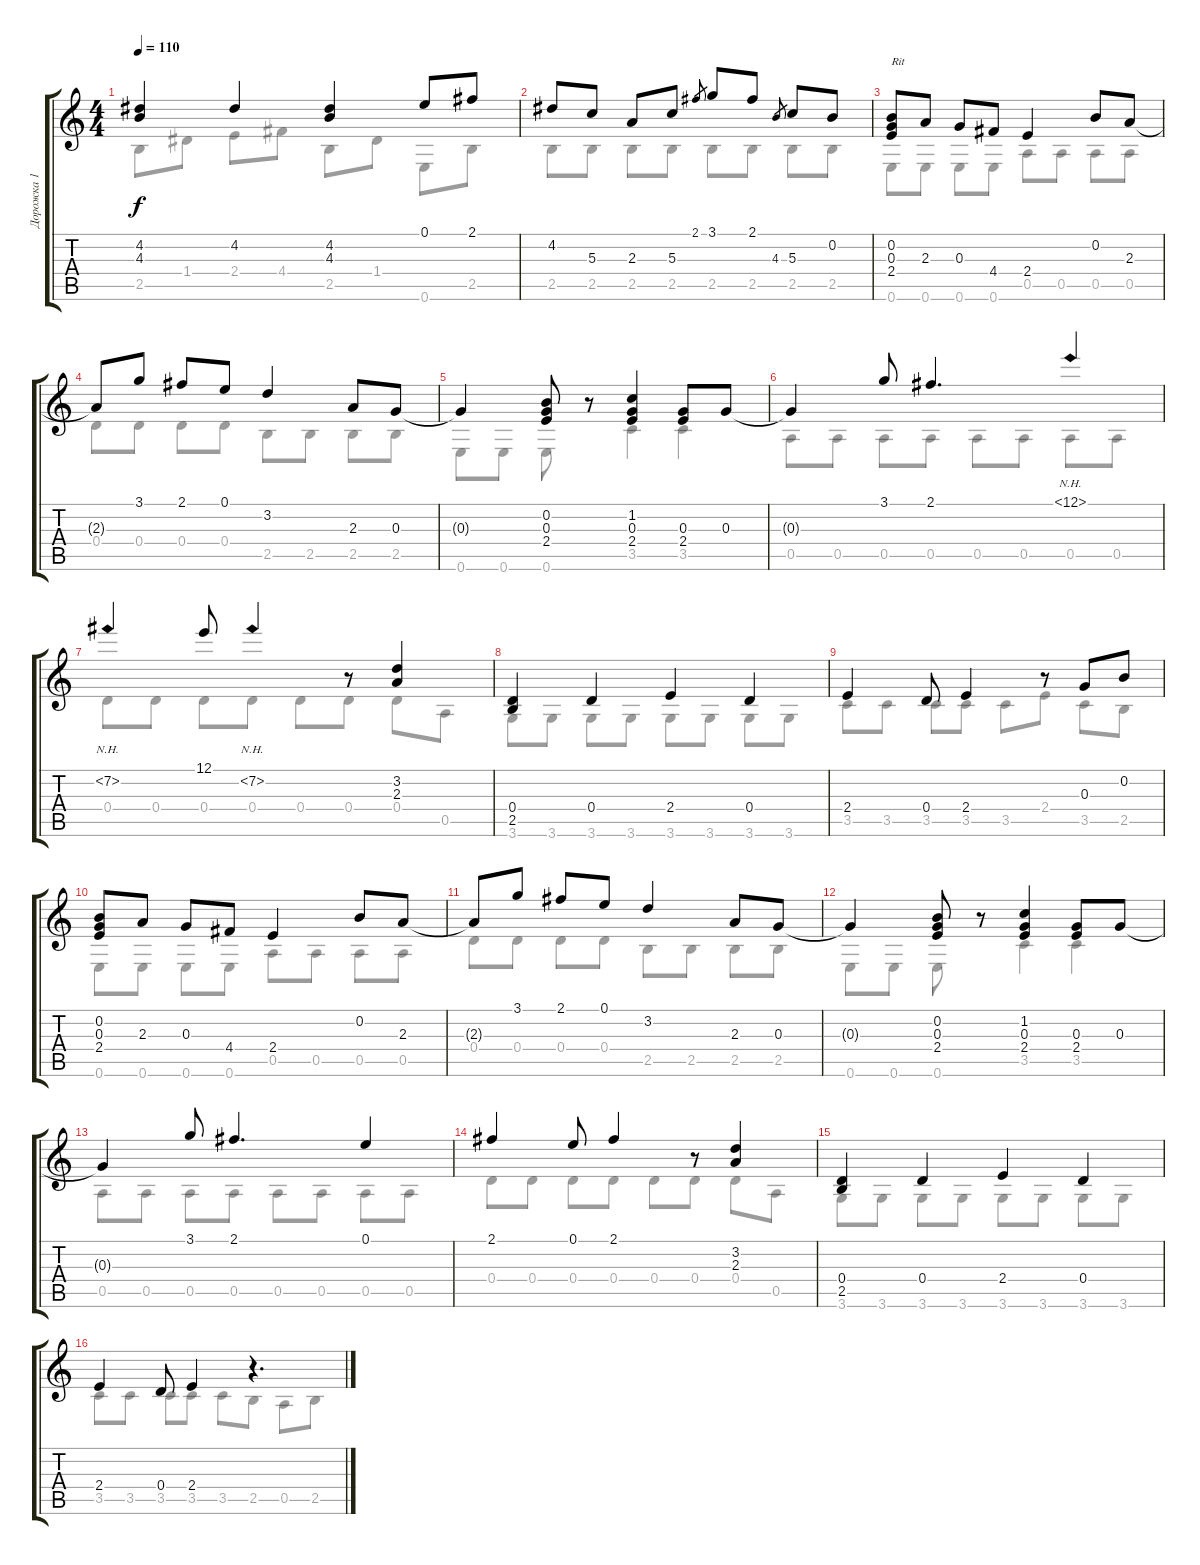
\track ("Дорожка 1" "Дорожка 1") {instrument acousticguitarsteel}
\staff {score tabs}
\tuning (E4 B3 G3 D3 A2 E2) {hide}
\voice
\ts (4 4)
\tempo 110
\clef g2
\ks c
(4.2 4.3).4{dy f} 4.2.4 (4.2 4.3).4 0.1.8 2.1.8 |
4.2.8 5.3.8 2.3.8 5.3.8 2.1.8{gr} 3.1.8 2.1.8 4.3.8{gr} 5.3.8 0.2.8 |
(0.2 0.3 2.4).8{txt "Rit"} 2.3.8 0.3.8 4.4.8 2.4.4 0.2.8 2.3.8 |
2.3{t}.8 3.1.8 2.1.8 0.1.8 3.2.4 2.3.8 0.3.8 |
0.3{t}.4 (0.2 0.3 2.4).8 r.8 (1.2 0.3 2.4).4 (0.3 2.4).8 0.3.8 |
0.3{t}.4 3.1.8 2.1.4{d} 12.1{nh}.4 |
7.2{nh}.4 12.1.8 7.2{nh}.4 r.8 (3.2 2.3).4 |
(0.4 2.5).4 0.4.4 2.4.4 0.4.4 |
2.4.4 0.4.8 2.4.4 r.8 0.3.8 0.2.8 |
(0.2 0.3 2.4).8 2.3.8 0.3.8 4.4.8 2.4.4 0.2.8 2.3.8 |
2.3{t}.8 3.1.8 2.1.8 0.1.8 3.2.4 2.3.8 0.3.8 |
0.3{t}.4 (0.2 0.3 2.4).8 r.8 (1.2 0.3 2.4).4 (0.3 2.4).8 0.3.8 |
0.3{t}.4 3.1.8 2.1.4{d} 0.1.4 |
2.1.4 0.1.8 2.1.4 r.8 (3.2 2.3).4 |
(0.4 2.5).4 0.4.4 2.4.4 0.4.4 |
2.4.4 0.4.8 2.4.4 r.4{d}
\voice
\clef g2
\ottava regular
\simile none
\ks c
2.5.8{dy f} 1.4.8 2.4.8 4.4.8 2.5.8 1.4.8 0.6.8 2.5.8 |
2.5.8 2.5.8 2.5.8 2.5.8 2.5.8 2.5.8 2.5.8 2.5.8 |
0.6.8 0.6.8 0.6.8 0.6.8 0.5.8 0.5.8 0.5.8 0.5.8 |
0.4.8 0.4.8 0.4.8 0.4.8 2.5.8 2.5.8 2.5.8 2.5.8 |
0.6.8 0.6.8 0.6.8 r.8 3.5.4 3.5.4 |
0.5.8 0.5.8 0.5.8 0.5.8 0.5.8 0.5.8 0.5.8 0.5.8 |
0.4.8 0.4.8 0.4.8 0.4.8 0.4.8 0.4.8 0.4.8 0.5.8 |
3.6.8 3.6.8 3.6.8 3.6.8 3.6.8 3.6.8 3.6.8 3.6.8 |
3.5.8 3.5.8 3.5.8 3.5.8 3.5.8 2.4.8 3.5.8 2.5.8 |
0.6.8 0.6.8 0.6.8 0.6.8 0.5.8 0.5.8 0.5.8 0.5.8 |
0.4.8 0.4.8 0.4.8 0.4.8 2.5.8 2.5.8 2.5.8 2.5.8 |
0.6.8 0.6.8 0.6.8 r.8 3.5.4 3.5.4 |
0.5.8 0.5.8 0.5.8 0.5.8 0.5.8 0.5.8 0.5.8 0.5.8 |
0.4.8 0.4.8 0.4.8 0.4.8 0.4.8 0.4.8 0.4.8 0.5.8 |
3.6.8 3.6.8 3.6.8 3.6.8 3.6.8 3.6.8 3.6.8 3.6.8 |
3.5.8 3.5.8 3.5.8 3.5.8 3.5.8 2.5.8 0.5.8 2.5.8
